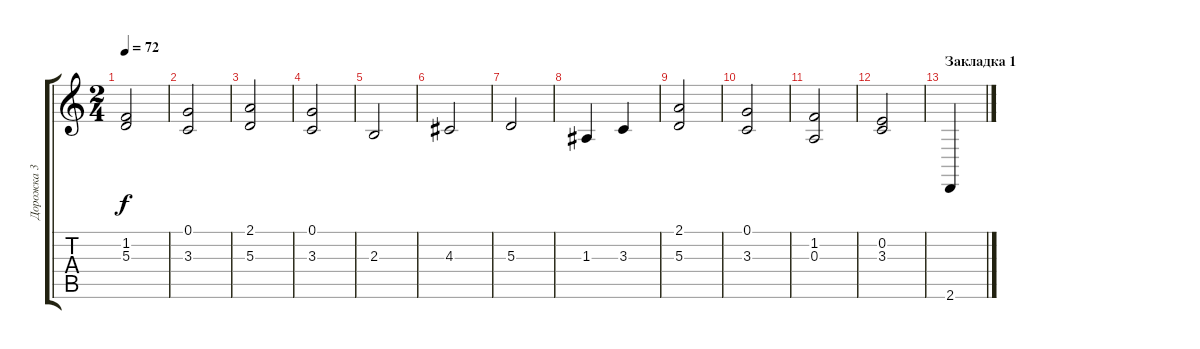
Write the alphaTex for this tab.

\track ("Дорожка 3" "Дорожка 3") {instrument choiraahs}
\staff {score tabs}
\tuning (G4 E4 A3 D3 G2 C2) {hide}
\ts (2 4)
\tempo 72
\clef g2
\ks c
(1.2 5.3).2{dy f} |
(0.1 3.3).2 |
(2.1 5.3).2 |
(0.1 3.3).2 |
2.3.2 |
4.3.2 |
5.3.2 |
1.3.4 3.3.4 |
(2.1 5.3).2 |
(0.1 3.3).2 |
(1.2 0.3).2 |
(0.2 3.3).2 |
\section ("" "Закладка 1")
2.6.4{volume 9 instrument choiraahs}
